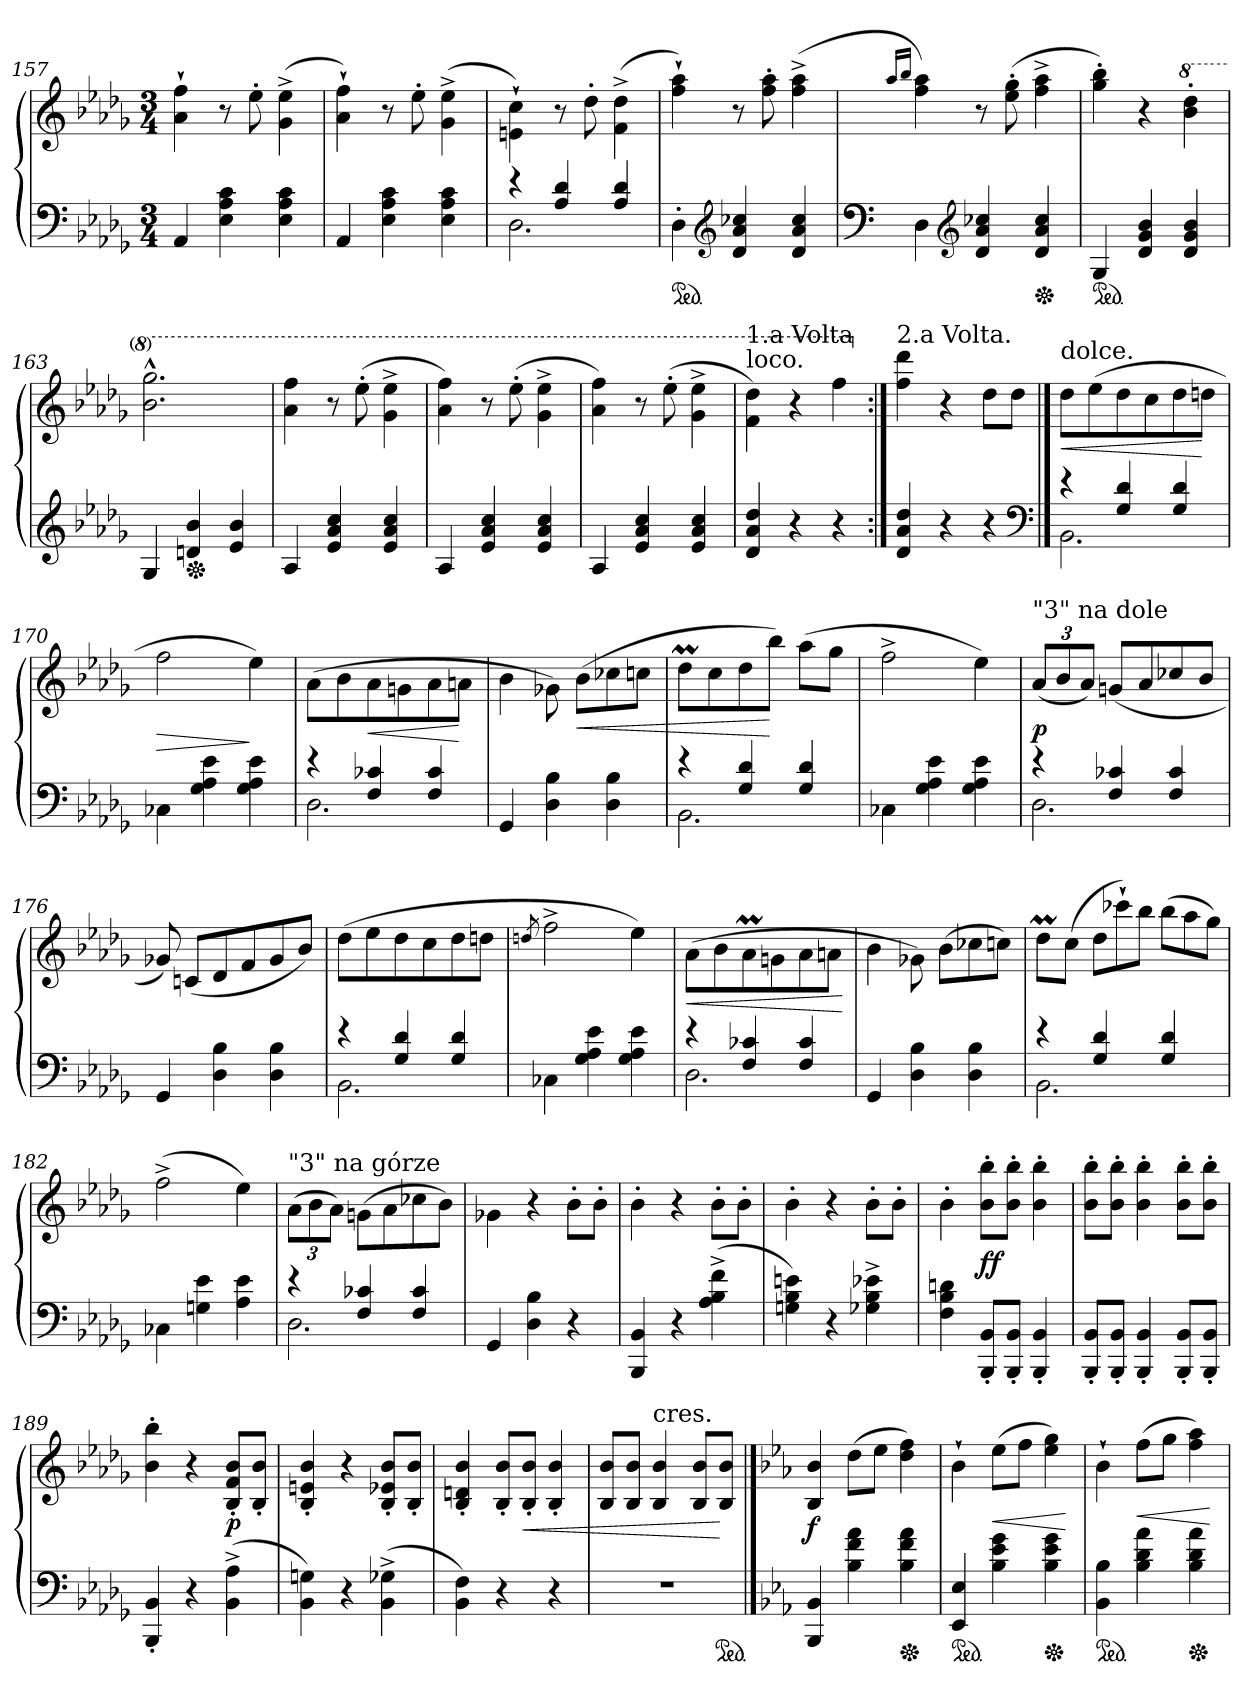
**kern	**kern	**dynam
*part1	*part1	*part1
*staff2	*staff1	*staff1/2
*clefF4	*clefG2	*
*k[b-e-a-d-g-]	*k[b-e-a-d-g-]	*
*M3/4	*M3/4	*
=157	=157	=157
4AA-	4a-` 4ff`	.
4E- 4A- 4c	8r	.
.	8ee-'	.
4E- 4A- 4c	(4g-^ 4ee-^	.
=158	=158	=158
4AA-	4a-` 4ff`)	.
4E- 4A- 4c	8r	.
.	8ee-'\	.
4E- 4A- 4c	(4g-^ 4ee-^	.
=159	=159	=159
*^	*	*
4re	2.D-	4en`\ 4cc`\)	.
4A- 4d-	.	8r	.
.	.	8dd-'	.
4A- 4d-	.	(4f^\ 4dd-^\	.
*v	*v	*	*
=160	=160	=160
*ped	*	*
4D-'	4ff` 4aa-`)	.
*clefG2	*	*
4d- 4a- 4cc-X	8r	.
.	8ff' 8aa-'	.
4d- 4a- 4cc-	(4ff^< 4aa-^<	.
=161	=161	=161
*clefF4	*	*
.	16qqaa-/LL	.
.	16qqbb-/JJ	.
4D-	4ff 4aa-)	.
*clefG2	*	*
4d- 4a- 4cc-X	8r	.
.	(8ee-' 8gg-'	.
*Xped	*	*
4d- 4a- 4cc-	4ff^< 4aa-^<	.
=162	=162	=162
*ped	*	*
4G-	4gg-' 4bb-')	.
4d- 4g- 4b-	4r	.
*	*8va	*
4d- 4g- 4b-	4bb-' 4ddd-'	.
=163	=163	=163
4G-	2.bb-^^ 2.ggg-^^	.
*Xped	*	*
4dn 4b-	.	.
4e- 4b-	.	.
=164	=164	=164
4A-	4aa- 4fff	.
4e- 4a- 4cc	8r	.
.	(8eee-'	.
4e- 4a- 4cc	4gg-^ 4eee-^	.
=165	=165	=165
4A-	4aa- 4fff)	.
4e- 4a- 4cc	8r	.
.	(8eee-'	.
4e- 4a- 4cc	4gg-^ 4eee-^	.
=166	=166	=166
4A-	4aa- 4fff)	.
4e- 4a- 4cc	8r	.
.	(8eee-'	.
4e- 4a- 4cc	4gg-^ 4eee-^	.
=167	=167	=167
!	!LO:TX:a:t=loco.	!
!	!LO:TX:a:t=1.a Volta	!
4d- 4a- 4dd-	4ff\ 4ddd-\)	.
4r	4r	.
4r	4fff	.
=168:|!	=168:|!	=168:|!
*	*X8va	*
!	!LO:TX:a:t=2.a Volta.	!
4d- 4a- 4dd-	4ff 4ddd-	.
4r	4r	.
4r	8dd-L	.
.	8dd-J	.
*clefF4	*	*
==169	==169	==169
*^	*	*
!	!	!LO:TX:a:t=dolce.	!
4re	2.BB-	8dd-L	<
.	.	(>8ee-	.
4G- 4d-	.	8dd-	.
.	.	8cc	.
4G- 4d-	.	8dd-	.
.	.	8ddnJ	[
*v	*v	*	*
=170	=170	=170
4C-X\	2ff	>
4G- 4A- 4e-	.	.
4G- 4A- 4e-	4ee-)	]
=171	=171	=171
*^	*	*
4re	2.D-	(8a-\L	.
.	.	8b-	.
4F 4c-X	.	8a-	<
.	.	8gn	.
4F 4c-	.	8a-	.
.	.	8anJ	[
*v	*v	*	*
=172	=172	=172
4GG-	4b-	.
4D- 4B-	8g-X\)	.
.	(>8b-L	<
4D- 4B-	8cc-X	.
.	8ccnJ	.
=173	=173	=173
*^	*	*
4re	2.BB-	8dd-ML	.
.	.	8cc	.
4G- 4d-	.	8dd-	.
.	.	8bb-J)	[
4G- 4d-	.	(8aa-L	.
.	.	8gg-J	.
*v	*v	*	*
=174	=174	=174
4C-X\	2ff^<	.
4G- 4A- 4e-	.	.
4G- 4A- 4e-	4ee-)	.
=175	=175	=175
*^	*	*
!	!	!LO:TX:a:t="3" na dole	!
4re	2.D-	(<12a-L	p
.	.	12b-	.
.	.	12a-J)	.
4F 4c-X	.	(8gnL	.
.	.	8a-	.
4F 4c-	.	8cc-X	.
.	.	8b-J	.
*v	*v	*	*
=176	=176	=176
4GG-	8g-X)	.
.	(<8cnL	.
4D- 4B-	8d-	.
.	8f	.
4D- 4B-	8g-	.
.	8b-J)	.
=177	=177	=177
*^	*	*
4re	2.BB-	(8dd-L	.
.	.	8ee-	.
4G- 4d-	.	8dd-	.
.	.	8cc	.
4G- 4d-	.	8dd-	.
.	.	8ddnJ	.
*v	*v	*	*
=178	=178	=178
.	8qddn/	.
4C-X\	2ff^<	.
4G- 4A- 4e-	.	.
4G- 4A- 4e-	4ee-)	.
=179	=179	=179
*^	*	*
4re	2.D-	(8a-L	<
.	.	8b-	.
4F 4c-X	.	8a-M\	.
.	.	8gn	.
4F 4c-	.	8a-	.
.	.	8anJ	.
*v	*v	*	*
.	.	[
=180	=180	=180
4GG-	4b-	.
4D- 4B-	8g-X\)	.
.	(8b-L	.
4D- 4B-	8cc-X	.
.	8ccnJ)	.
=181	=181	=181
*^	*	*
4re	2.BB-	8dd-ML	.
.	.	(8ccJ	.
*	*	*Xtuplet	*
4G- 4d-	.	12dd-L	.
.	.	12ccc-X`)	.
.	.	12bb-J	.
4G- 4d-	.	(12bb-L	.
.	.	12aa-	.
.	.	12gg-J)	.
*v	*v	*	*
=182	=182	=182
4C-X\	(2ff^<	.
4Gn 4e-	.	.
4A- 4e-	4ee-)	.
=183	=183	=183
*^	*	*
*	*	*tuplet	*
!	!	!LO:TX:a:t="3" na górze	!
4re	2.D-	(12a-\L	.
.	.	12b-	.
.	.	12a-J)	.
4F 4c-X	.	(8gn\L	.
.	.	8a-	.
4F 4c-	.	8cc-X	.
.	.	8b-J)	.
*v	*v	*	*
=184	=184	=184
4GG-	4g-X\	.
4D- 4B-	4r	.
4r	8b-'L	.
.	8b-'J	.
=185	=185	=185
4BBB- 4BB-	4b-'	.
4r	4r	.
(4A-^< 4B-^< 4f^<	8b-'L	.
.	8b-'J	.
=186	=186	=186
4Gn 4B- 4en)	4b-'	.
4r	4r	.
4G-X^< 4B-^< 4e-X^<	8b-'L	.
.	8b-'J	.
=187	=187	=187
4F 4B- 4dn	4b-'	.
8BBB-' 8BB-'L	8b-' 8bb-'L	ff
8BBB-' 8BB-'J	8b-' 8bb-'J	.
4BBB-' 4BB-'	4b-' 4bb-'	.
=188	=188	=188
8BBB-' 8BB-'L	8b-' 8bb-'L	.
8BBB-' 8BB-'J	8b-' 8bb-'J	.
4BBB-' 4BB-'	4b-' 4bb-'	.
8BBB-' 8BB-'L	8b-' 8bb-'L	.
8BBB-' 8BB-'J	8b-' 8bb-'J	.
=189	=189	=189
4BBB-' 4BB-'	4b-' 4bb-'	.
4r	4r	.
(4BB-^< 4A-^<	8B-' 8f' 8b-'L	p
.	8B-' 8b-'J	.
=190	=190	=190
4BB- 4Gn)	4B-' 4en' 4b-'	.
4r	4r	.
(4BB-^< 4G-X^<	8B-' 8e-X' 8b-'L	.
.	8B-' 8b-'J	.
=191	=191	=191
4BB- 4F)	4B-' 4dn' 4b-'	.
4r	8B-' 8b-'L	.
.	8B-' 8b-'J	<
4r	4B-' 4b-'	.
=192	=192	=192
2.rF	8B- 8b-L	.
.	8B- 8b-J	.
!	!LO:TX:a:t=cres.	!
.	4B- 4b-	.
.	8B- 8b-L	.
.	8B- 8b-J	[
*ped	*	*
==193	==193	==193
*k[b-e-a-]	*k[b-e-a-]	*
4BBB- 4BB-	4B- 4b-	f
4B- 4f 4a-	(8ddL	.
.	8ee-J	.
*Xped	*	*
4B- 4f 4a-	4dd 4ff)	.
=194	=194	=194
*ped	*	*
4EE- 4E-	4b-`	.
4B- 4e- 4g	(8ee-L	<
.	8ffJ	.
*Xped	*	*
4B- 4e- 4g	4ee- 4gg)	.
.	.	[
=195	=195	=195
*ped	*	*
4BB- 4B-	4b-`	.
4B- 4d 4a-	(8ffL	<
.	8ggJ	.
*Xped	*	*
4B- 4d 4a-	4ff 4aa-)	.
.	.	[
=	=	=
*-	*-	*-
